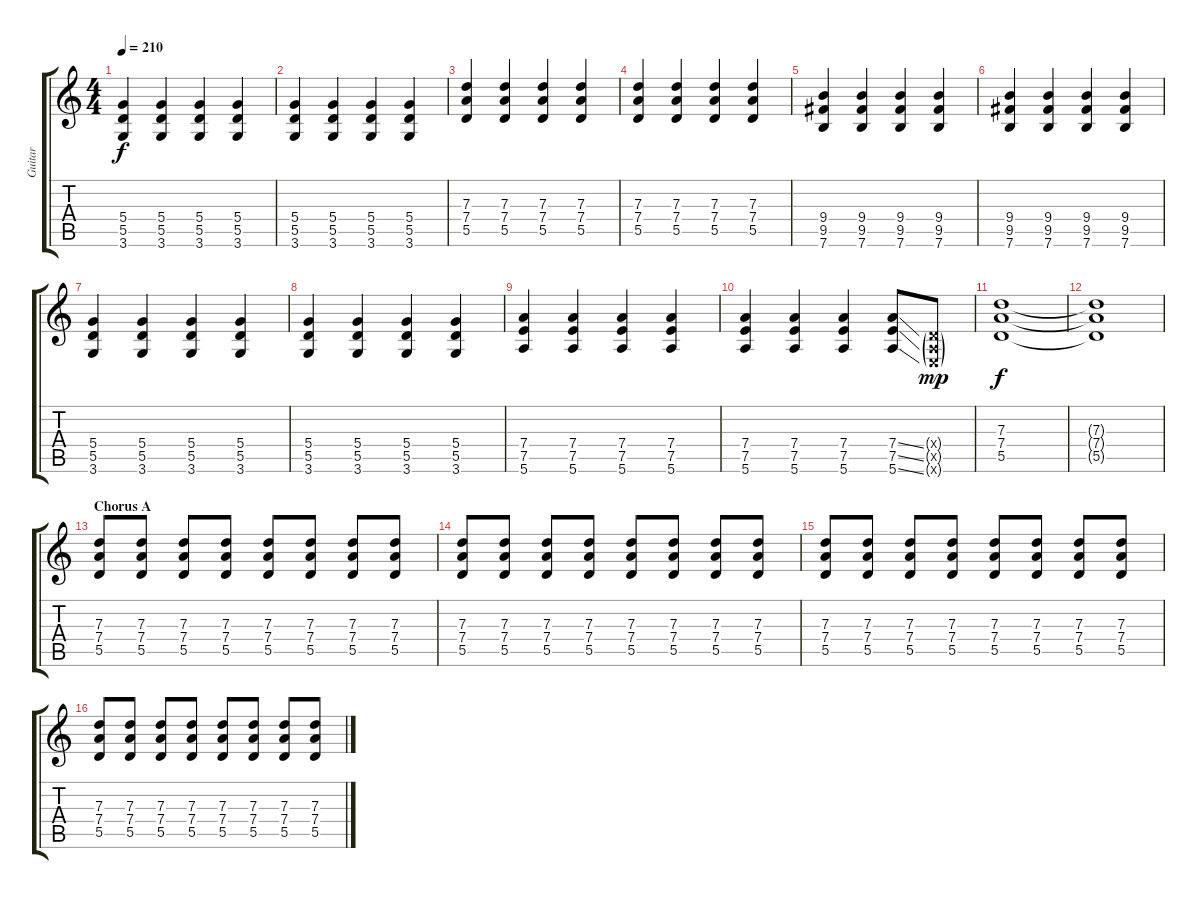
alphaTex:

\track ("Guitar" "Guitar") {instrument overdrivenguitar}
\staff {score tabs}
\tuning (E4 B3 G3 D3 A2 E2) {hide}
\ts (4 4)
\tempo 210
\clef g2
\ks c
(5.4 5.5 3.6).4{dy f} (5.4 5.5 3.6).4 (5.4 5.5 3.6).4 (5.4 5.5 3.6).4 |
(5.4 5.5 3.6).4 (5.4 5.5 3.6).4 (5.4 5.5 3.6).4 (5.4 5.5 3.6).4 |
(7.3 7.4 5.5).4 (7.3 7.4 5.5).4 (7.3 7.4 5.5).4 (7.3 7.4 5.5).4 |
(7.3 7.4 5.5).4 (7.3 7.4 5.5).4 (7.3 7.4 5.5).4 (7.3 7.4 5.5).4 |
(9.4 9.5 7.6).4 (9.4 9.5 7.6).4 (9.4 9.5 7.6).4 (9.4 9.5 7.6).4 |
(9.4 9.5 7.6).4 (9.4 9.5 7.6).4 (9.4 9.5 7.6).4 (9.4 9.5 7.6).4 |
(5.4 5.5 3.6).4 (5.4 5.5 3.6).4 (5.4 5.5 3.6).4 (5.4 5.5 3.6).4 |
(5.4 5.5 3.6).4 (5.4 5.5 3.6).4 (5.4 5.5 3.6).4 (5.4 5.5 3.6).4 |
(7.4 7.5 5.6).4 (7.4 7.5 5.6).4 (7.4 7.5 5.6).4 (7.4 7.5 5.6).4 |
(7.4 7.5 5.6).4 (7.4 7.5 5.6).4 (7.4 7.5 5.6).4 (7.4{ss} 7.5{ss} 5.6{ss}).8 (0.4{g x} 0.5{g x} 0.6{g x}).8{dy mp} |
(7.3 7.4 5.5).1{dy f} |
(7.3{t} 7.4{t} 5.5{t}).1 |
\section ("" "Chorus A")
(7.3 7.4 5.5).8 (7.3 7.4 5.5).8 (7.3 7.4 5.5).8 (7.3 7.4 5.5).8 (7.3 7.4 5.5).8 (7.3 7.4 5.5).8 (7.3 7.4 5.5).8 (7.3 7.4 5.5).8 |
(7.3 7.4 5.5).8 (7.3 7.4 5.5).8 (7.3 7.4 5.5).8 (7.3 7.4 5.5).8 (7.3 7.4 5.5).8 (7.3 7.4 5.5).8 (7.3 7.4 5.5).8 (7.3 7.4 5.5).8 |
(7.3 7.4 5.5).8 (7.3 7.4 5.5).8 (7.3 7.4 5.5).8 (7.3 7.4 5.5).8 (7.3 7.4 5.5).8 (7.3 7.4 5.5).8 (7.3 7.4 5.5).8 (7.3 7.4 5.5).8 |
(7.3 7.4 5.5).8 (7.3 7.4 5.5).8 (7.3 7.4 5.5).8 (7.3 7.4 5.5).8 (7.3 7.4 5.5).8 (7.3 7.4 5.5).8 (7.3 7.4 5.5).8 (7.3 7.4 5.5).8
